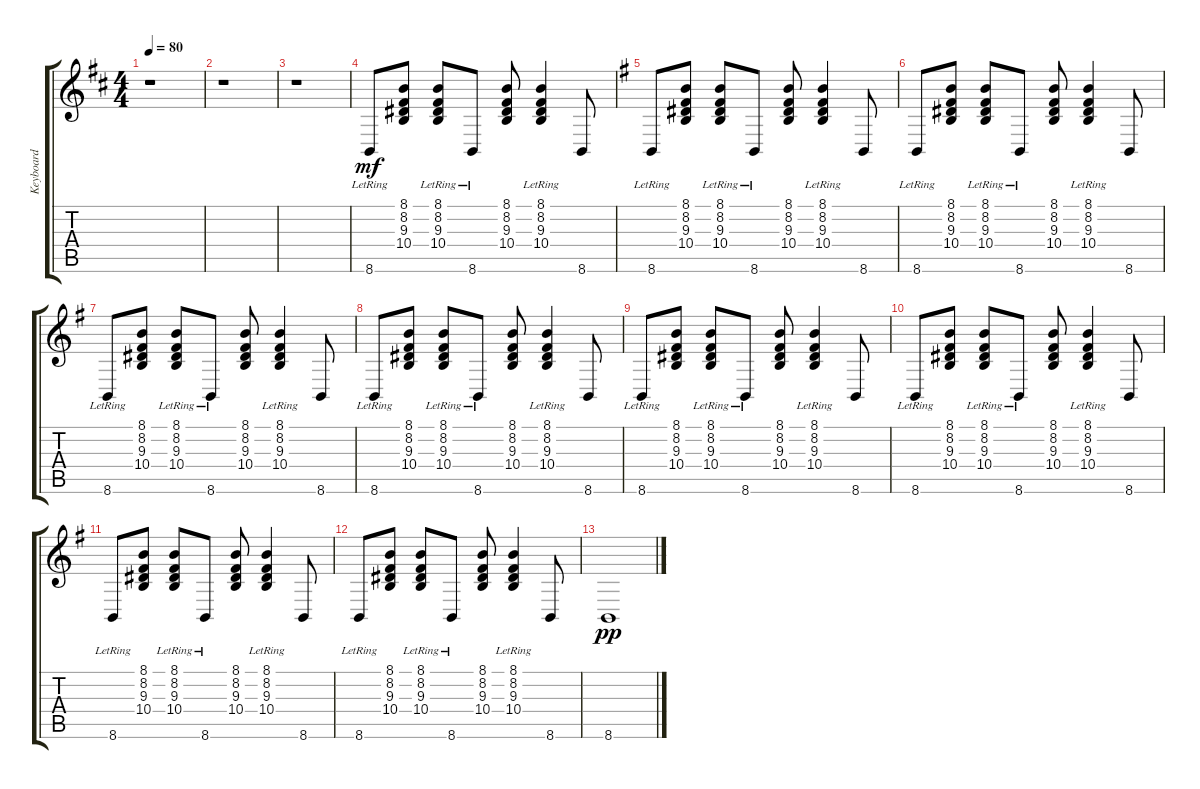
\track ("Keyboard" "Keyboard") {instrument acousticgrandpiano}
\staff {score tabs}
\tuning (Eb4 Bb3 Gb3 Db3 Ab2 Eb2) {hide}
\ts (4 4)
\tempo 80
\clef g2
\ks d
r.1{dy mf} |
r.1 |
r.1 |
8.6{lr}.8 (8.1 8.2 9.3 10.4).8 (8.1{lr} 8.2{lr} 9.3{lr} 10.4{lr}).8 8.6{lr}.8 (8.1 8.2 9.3 10.4).8 (8.1{lr} 8.2{lr} 9.3{lr} 10.4{lr}).4 8.6.8 |
\ks g
8.6{lr}.8 (8.1 8.2 9.3 10.4).8 (8.1{lr} 8.2{lr} 9.3{lr} 10.4{lr}).8 8.6{lr}.8 (8.1 8.2 9.3 10.4).8 (8.1{lr} 8.2{lr} 9.3{lr} 10.4{lr}).4 8.6.8 |
8.6{lr}.8 (8.1 8.2 9.3 10.4).8 (8.1{lr} 8.2{lr} 9.3{lr} 10.4{lr}).8 8.6{lr}.8 (8.1 8.2 9.3 10.4).8 (8.1{lr} 8.2{lr} 9.3{lr} 10.4{lr}).4 8.6.8 |
8.6{lr}.8 (8.1 8.2 9.3 10.4).8 (8.1{lr} 8.2{lr} 9.3{lr} 10.4{lr}).8 8.6{lr}.8 (8.1 8.2 9.3 10.4).8 (8.1{lr} 8.2{lr} 9.3{lr} 10.4{lr}).4 8.6.8 |
8.6{lr}.8 (8.1 8.2 9.3 10.4).8 (8.1{lr} 8.2{lr} 9.3{lr} 10.4{lr}).8 8.6{lr}.8 (8.1 8.2 9.3 10.4).8 (8.1{lr} 8.2{lr} 9.3{lr} 10.4{lr}).4 8.6.8 |
8.6{lr}.8 (8.1 8.2 9.3 10.4).8 (8.1{lr} 8.2{lr} 9.3{lr} 10.4{lr}).8 8.6{lr}.8 (8.1 8.2 9.3 10.4).8 (8.1{lr} 8.2{lr} 9.3{lr} 10.4{lr}).4 8.6.8 |
8.6{lr}.8 (8.1 8.2 9.3 10.4).8 (8.1{lr} 8.2{lr} 9.3{lr} 10.4{lr}).8 8.6{lr}.8 (8.1 8.2 9.3 10.4).8 (8.1{lr} 8.2{lr} 9.3{lr} 10.4{lr}).4 8.6.8 |
8.6{lr}.8 (8.1 8.2 9.3 10.4).8 (8.1{lr} 8.2{lr} 9.3{lr} 10.4{lr}).8 8.6{lr}.8 (8.1 8.2 9.3 10.4).8 (8.1{lr} 8.2{lr} 9.3{lr} 10.4{lr}).4 8.6.8 |
8.6{lr}.8 (8.1 8.2 9.3 10.4).8 (8.1{lr} 8.2{lr} 9.3{lr} 10.4{lr}).8 8.6{lr}.8 (8.1 8.2 9.3 10.4).8 (8.1{lr} 8.2{lr} 9.3{lr} 10.4{lr}).4 8.6.8 |
8.6.1{dy pp}
